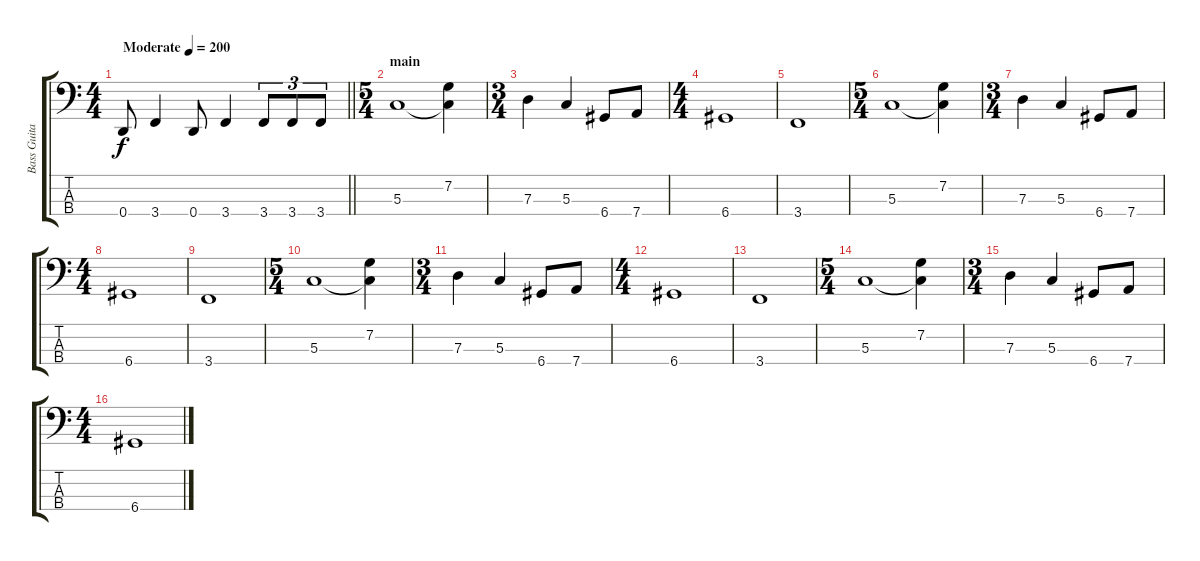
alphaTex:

\track ("Bass Guitar" "Bass Guita") {instrument electricbassfinger}
\staff {score tabs}
\tuning (F2 C2 G1 D1) {hide}
\ts (4 4)
\tempo (200 "Moderate")
\clef f4
\barLineRight lightlight
\ks c
0.4.8{dy f instrument electricbassfinger} 3.4.4 0.4.8 3.4.4 3.4.8{tu (3 2)} 3.4.8{tu (3 2)} 3.4.8{tu (3 2)} |
\ts (5 4)
\section ("" "main")
5.3.1 (7.2 5.3{t}).4 |
\ts (3 4)
7.3.4 5.3.4 6.4.8 7.4.8 |
\ts (4 4)
6.4.1 |
3.4.1 |
\ts (5 4)
5.3.1 (7.2 5.3{t}).4 |
\ts (3 4)
7.3.4 5.3.4 6.4.8 7.4.8 |
\ts (4 4)
6.4.1 |
3.4.1 |
\ts (5 4)
5.3.1 (7.2 5.3{t}).4 |
\ts (3 4)
7.3.4 5.3.4 6.4.8 7.4.8 |
\ts (4 4)
6.4.1 |
3.4.1 |
\ts (5 4)
5.3.1 (7.2 5.3{t}).4 |
\ts (3 4)
7.3.4 5.3.4 6.4.8 7.4.8 |
\ts (4 4)
6.4.1
